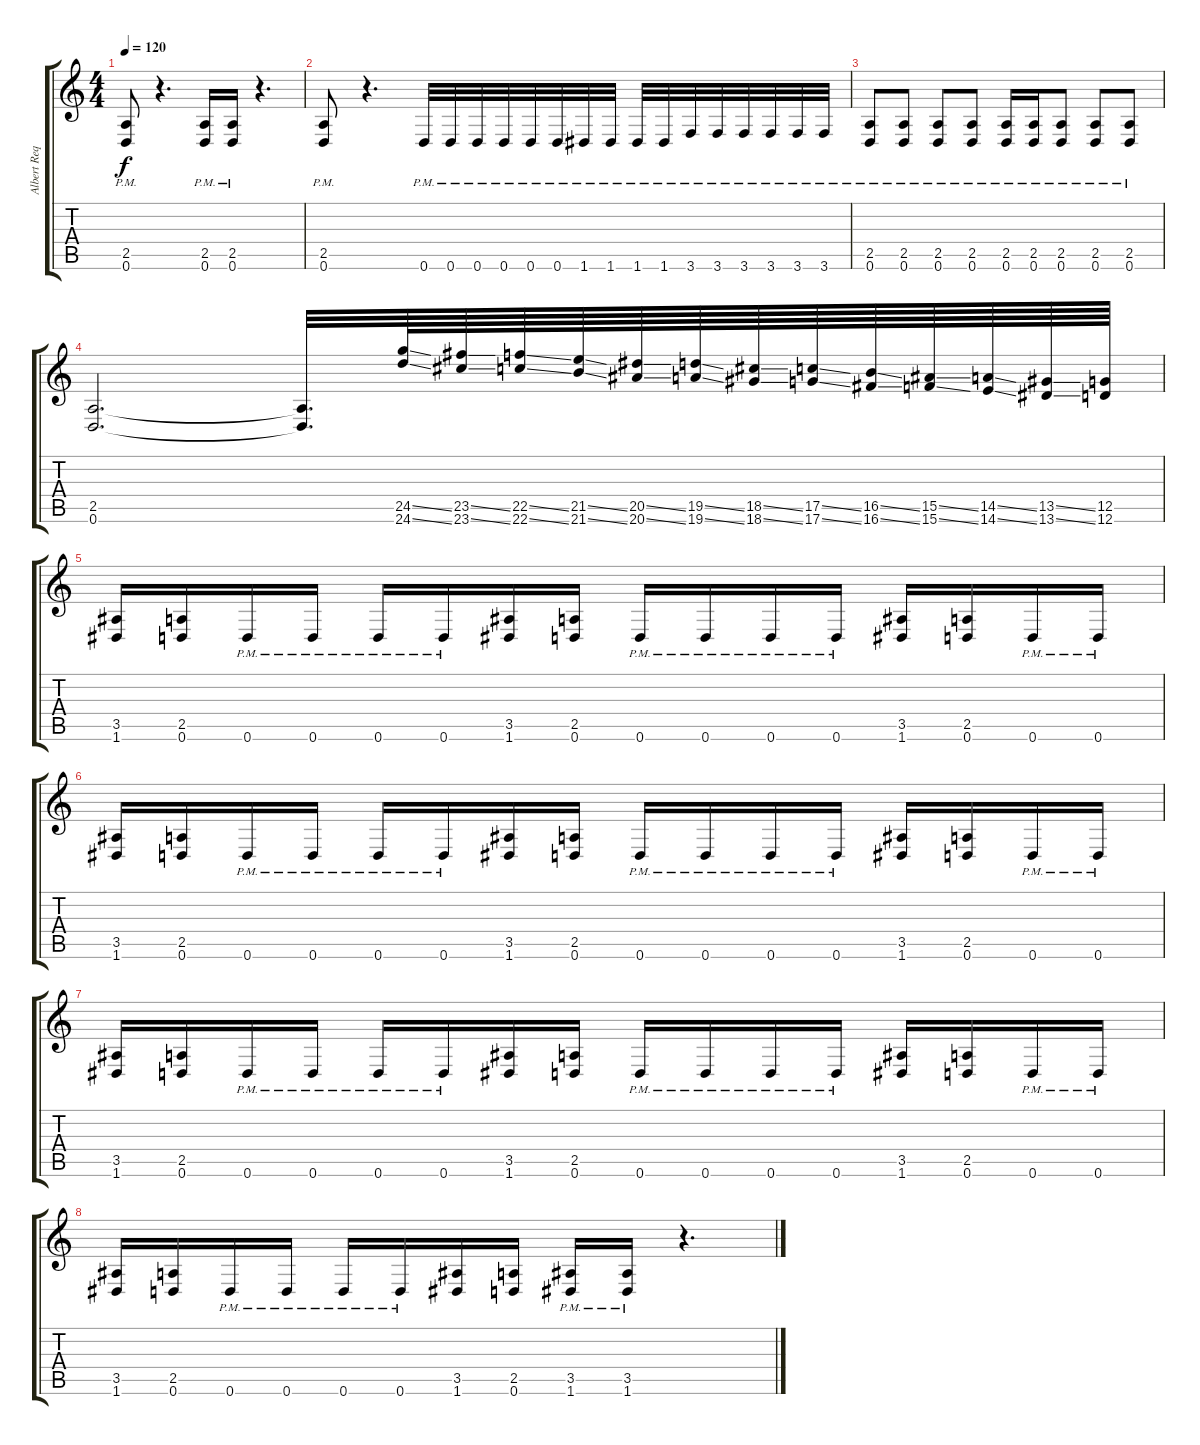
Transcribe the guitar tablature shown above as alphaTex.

\track ("Albert Requena" "Albert Req") {instrument distortionguitar}
\staff {score tabs}
\tuning (D4 A3 F3 C3 G2 D2) {hide}
\ts (4 4)
\tempo 120
\clef g2
\ks c
(2.5{pm} 0.6{pm}).8{dy f} r.4{d} (2.5{pm} 0.6{pm}).16 (2.5{pm} 0.6{pm}).16 r.4{d} |
(2.5{pm} 0.6{pm}).8 r.4{d} 0.6{pm}.32 0.6{pm}.32 0.6{pm}.32 0.6{pm}.32 0.6{pm}.32 0.6{pm}.32 1.6{pm}.32 1.6{pm}.32 1.6{pm}.32 1.6{pm}.32 3.6{pm}.32 3.6{pm}.32 3.6{pm}.32 3.6{pm}.32 3.6{pm}.32 3.6{pm}.32 |
(2.5{pm} 0.6{pm}).8 (2.5{pm} 0.6{pm}).8 (2.5{pm} 0.6{pm}).8 (2.5{pm} 0.6{pm}).8 (2.5{pm} 0.6{pm}).16 (2.5{pm} 0.6{pm}).16 (2.5{pm} 0.6{pm}).8 (2.5{pm} 0.6{pm}).8 (2.5{pm} 0.6{pm}).8 |
(2.5 0.6).2{d} (2.5{t} 0.6{t}).32{d} (24.5{ss} 24.6{ss}).64 (23.5{ss} 23.6{ss}).64 (22.5{ss} 22.6{ss}).64 (21.5{ss} 21.6{ss}).64 (20.5{ss} 20.6{ss}).64 (19.5{ss} 19.6{ss}).64 (18.5{ss} 18.6{ss}).64 (17.5{ss} 17.6{ss}).64 (16.5{ss} 16.6{ss}).64 (15.5{ss} 15.6{ss}).64 (14.5{ss} 14.6{ss}).64 (13.5{ss} 13.6{ss}).64 (12.5 12.6).64 |
(3.5 1.6).16 (2.5 0.6).16 0.6{pm}.16 0.6{pm}.16 0.6{pm}.16 0.6{pm}.16 (3.5 1.6).16 (2.5 0.6).16 0.6{pm}.16 0.6{pm}.16 0.6{pm}.16 0.6{pm}.16 (3.5 1.6).16 (2.5 0.6).16 0.6{pm}.16 0.6{pm}.16 |
(3.5 1.6).16 (2.5 0.6).16 0.6{pm}.16 0.6{pm}.16 0.6{pm}.16 0.6{pm}.16 (3.5 1.6).16 (2.5 0.6).16 0.6{pm}.16 0.6{pm}.16 0.6{pm}.16 0.6{pm}.16 (3.5 1.6).16 (2.5 0.6).16 0.6{pm}.16 0.6{pm}.16 |
(3.5 1.6).16 (2.5 0.6).16 0.6{pm}.16 0.6{pm}.16 0.6{pm}.16 0.6{pm}.16 (3.5 1.6).16 (2.5 0.6).16 0.6{pm}.16 0.6{pm}.16 0.6{pm}.16 0.6{pm}.16 (3.5 1.6).16 (2.5 0.6).16 0.6{pm}.16 0.6{pm}.16 |
(3.5 1.6).16 (2.5 0.6).16 0.6{pm}.16 0.6{pm}.16 0.6{pm}.16 0.6{pm}.16 (3.5 1.6).16 (2.5 0.6).16 (3.5{pm} 1.6{pm}).16 (3.5{pm} 1.6{pm}).16 r.4{d}
